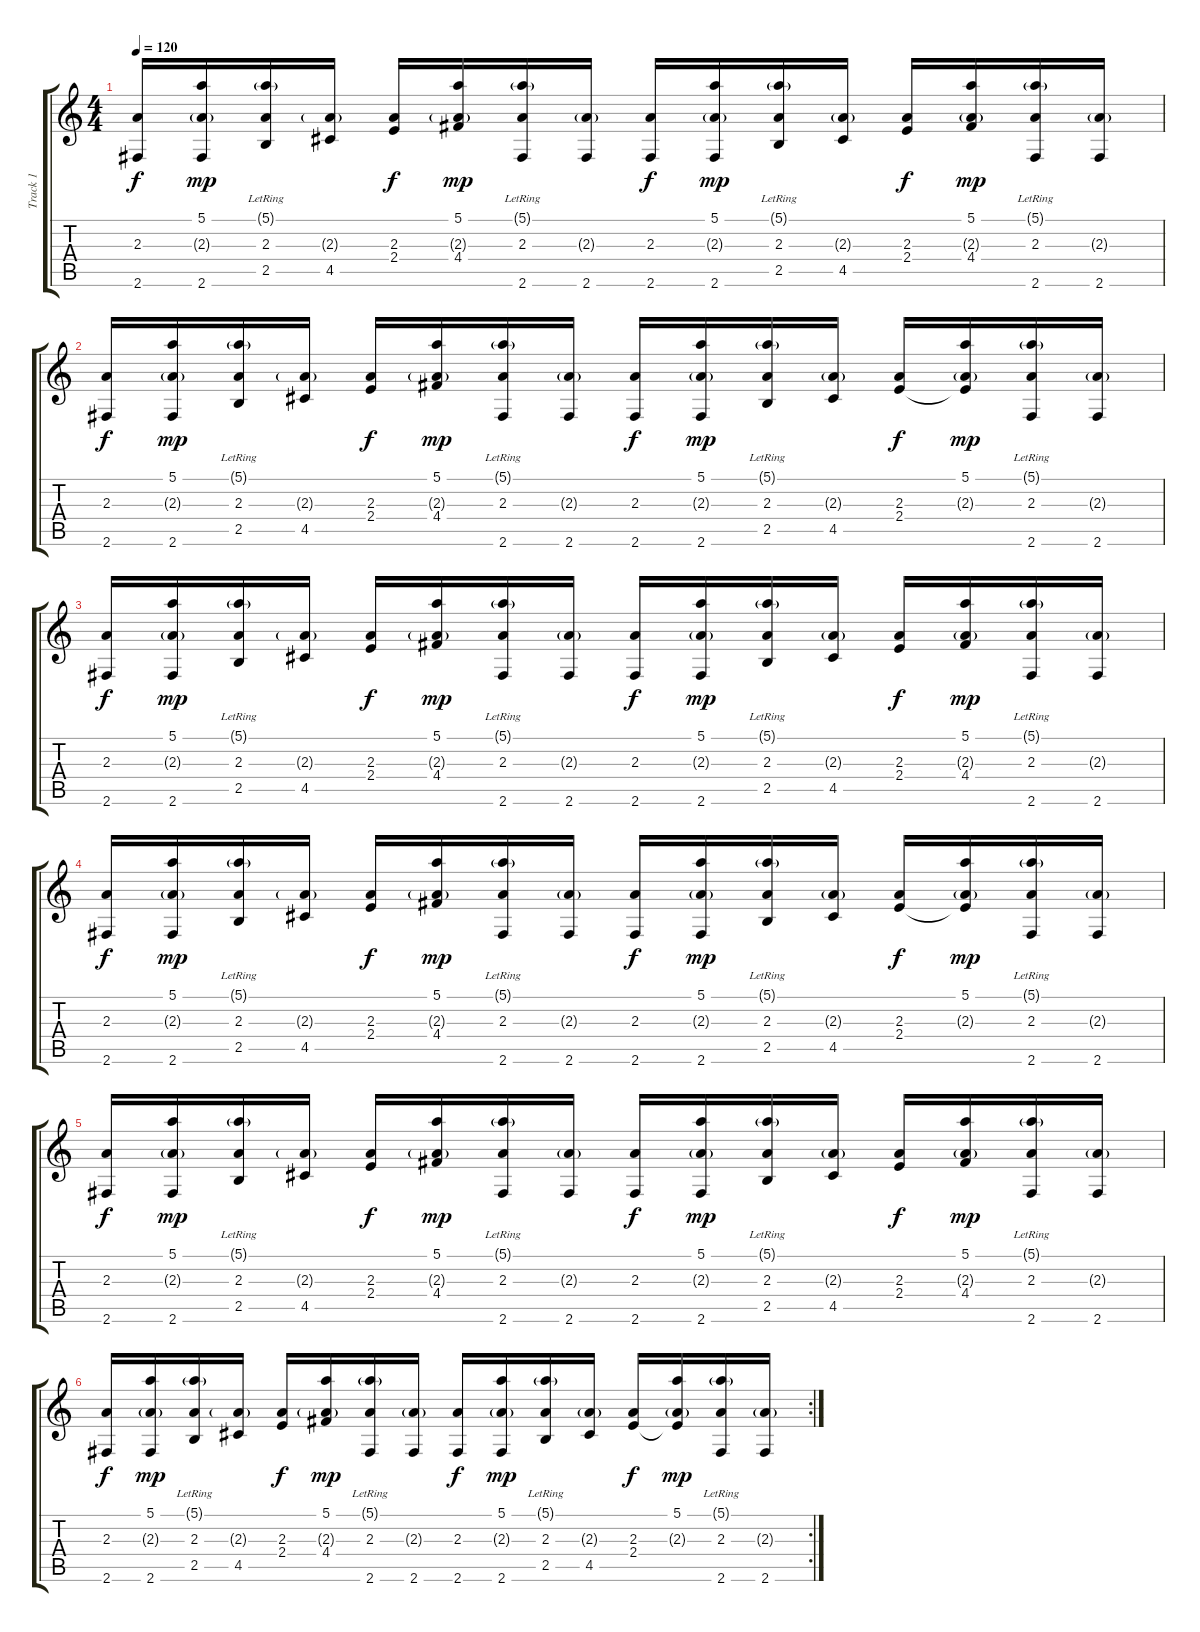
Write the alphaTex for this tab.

\track ("Track 1" "Track 1") {instrument synthbass1}
\staff {score tabs}
\tuning (E4 B3 G3 D3 A2 E2) {hide}
\ts (4 4)
\tempo 120
\clef g2
\ks c
(2.3 2.6).16{dy f} (5.1 2.3{g} 2.6).16{dy mp} (5.1{g lr} 2.3 2.5).16 (2.3{g} 4.5).16 (2.3 2.4).16{dy f} (5.1 2.3{g} 4.4).16{dy mp} (5.1{g lr} 2.3 2.6).16 (2.3{g} 2.6).16 (2.3 2.6).16{dy f} (5.1 2.3{g} 2.6).16{dy mp} (5.1{g lr} 2.3 2.5).16 (2.3{g} 4.5).16 (2.3 2.4).16{dy f} (5.1 2.3{g} 4.4).16{dy mp} (5.1{g lr} 2.3 2.6).16 (2.3{g} 2.6).16 |
(2.3 2.6).16{dy f} (5.1 2.3{g} 2.6).16{dy mp} (5.1{g lr} 2.3 2.5).16 (2.3{g} 4.5).16 (2.3 2.4).16{dy f} (5.1 2.3{g} 4.4).16{dy mp} (5.1{g lr} 2.3 2.6).16 (2.3{g} 2.6).16 (2.3 2.6).16{dy f} (5.1 2.3{g} 2.6).16{dy mp} (5.1{g lr} 2.3 2.5).16 (2.3{g} 4.5).16 (2.3 2.4).16{dy f} (5.1 2.3{g} 2.4{t}).16{dy mp} (5.1{g lr} 2.3 2.6).16 (2.3{g} 2.6).16 |
(2.3 2.6).16{dy f} (5.1 2.3{g} 2.6).16{dy mp} (5.1{g lr} 2.3 2.5).16 (2.3{g} 4.5).16 (2.3 2.4).16{dy f} (5.1 2.3{g} 4.4).16{dy mp} (5.1{g lr} 2.3 2.6).16 (2.3{g} 2.6).16 (2.3 2.6).16{dy f} (5.1 2.3{g} 2.6).16{dy mp} (5.1{g lr} 2.3 2.5).16 (2.3{g} 4.5).16 (2.3 2.4).16{dy f} (5.1 2.3{g} 4.4).16{dy mp} (5.1{g lr} 2.3 2.6).16 (2.3{g} 2.6).16 |
(2.3 2.6).16{dy f} (5.1 2.3{g} 2.6).16{dy mp} (5.1{g lr} 2.3 2.5).16 (2.3{g} 4.5).16 (2.3 2.4).16{dy f} (5.1 2.3{g} 4.4).16{dy mp} (5.1{g lr} 2.3 2.6).16 (2.3{g} 2.6).16 (2.3 2.6).16{dy f} (5.1 2.3{g} 2.6).16{dy mp} (5.1{g lr} 2.3 2.5).16 (2.3{g} 4.5).16 (2.3 2.4).16{dy f} (5.1 2.3{g} 2.4{t}).16{dy mp} (5.1{g lr} 2.3 2.6).16 (2.3{g} 2.6).16 |
(2.3 2.6).16{dy f} (5.1 2.3{g} 2.6).16{dy mp} (5.1{g lr} 2.3 2.5).16 (2.3{g} 4.5).16 (2.3 2.4).16{dy f} (5.1 2.3{g} 4.4).16{dy mp} (5.1{g lr} 2.3 2.6).16 (2.3{g} 2.6).16 (2.3 2.6).16{dy f} (5.1 2.3{g} 2.6).16{dy mp} (5.1{g lr} 2.3 2.5).16 (2.3{g} 4.5).16 (2.3 2.4).16{dy f} (5.1 2.3{g} 4.4).16{dy mp} (5.1{g lr} 2.3 2.6).16 (2.3{g} 2.6).16 |
\rc 2
(2.3 2.6).16{dy f} (5.1 2.3{g} 2.6).16{dy mp} (5.1{g lr} 2.3 2.5).16 (2.3{g} 4.5).16 (2.3 2.4).16{dy f} (5.1 2.3{g} 4.4).16{dy mp} (5.1{g lr} 2.3 2.6).16 (2.3{g} 2.6).16 (2.3 2.6).16{dy f} (5.1 2.3{g} 2.6).16{dy mp} (5.1{g lr} 2.3 2.5).16 (2.3{g} 4.5).16 (2.3 2.4).16{dy f} (5.1 2.3{g} 2.4{t}).16{dy mp} (5.1{g lr} 2.3 2.6).16 (2.3{g} 2.6).16
